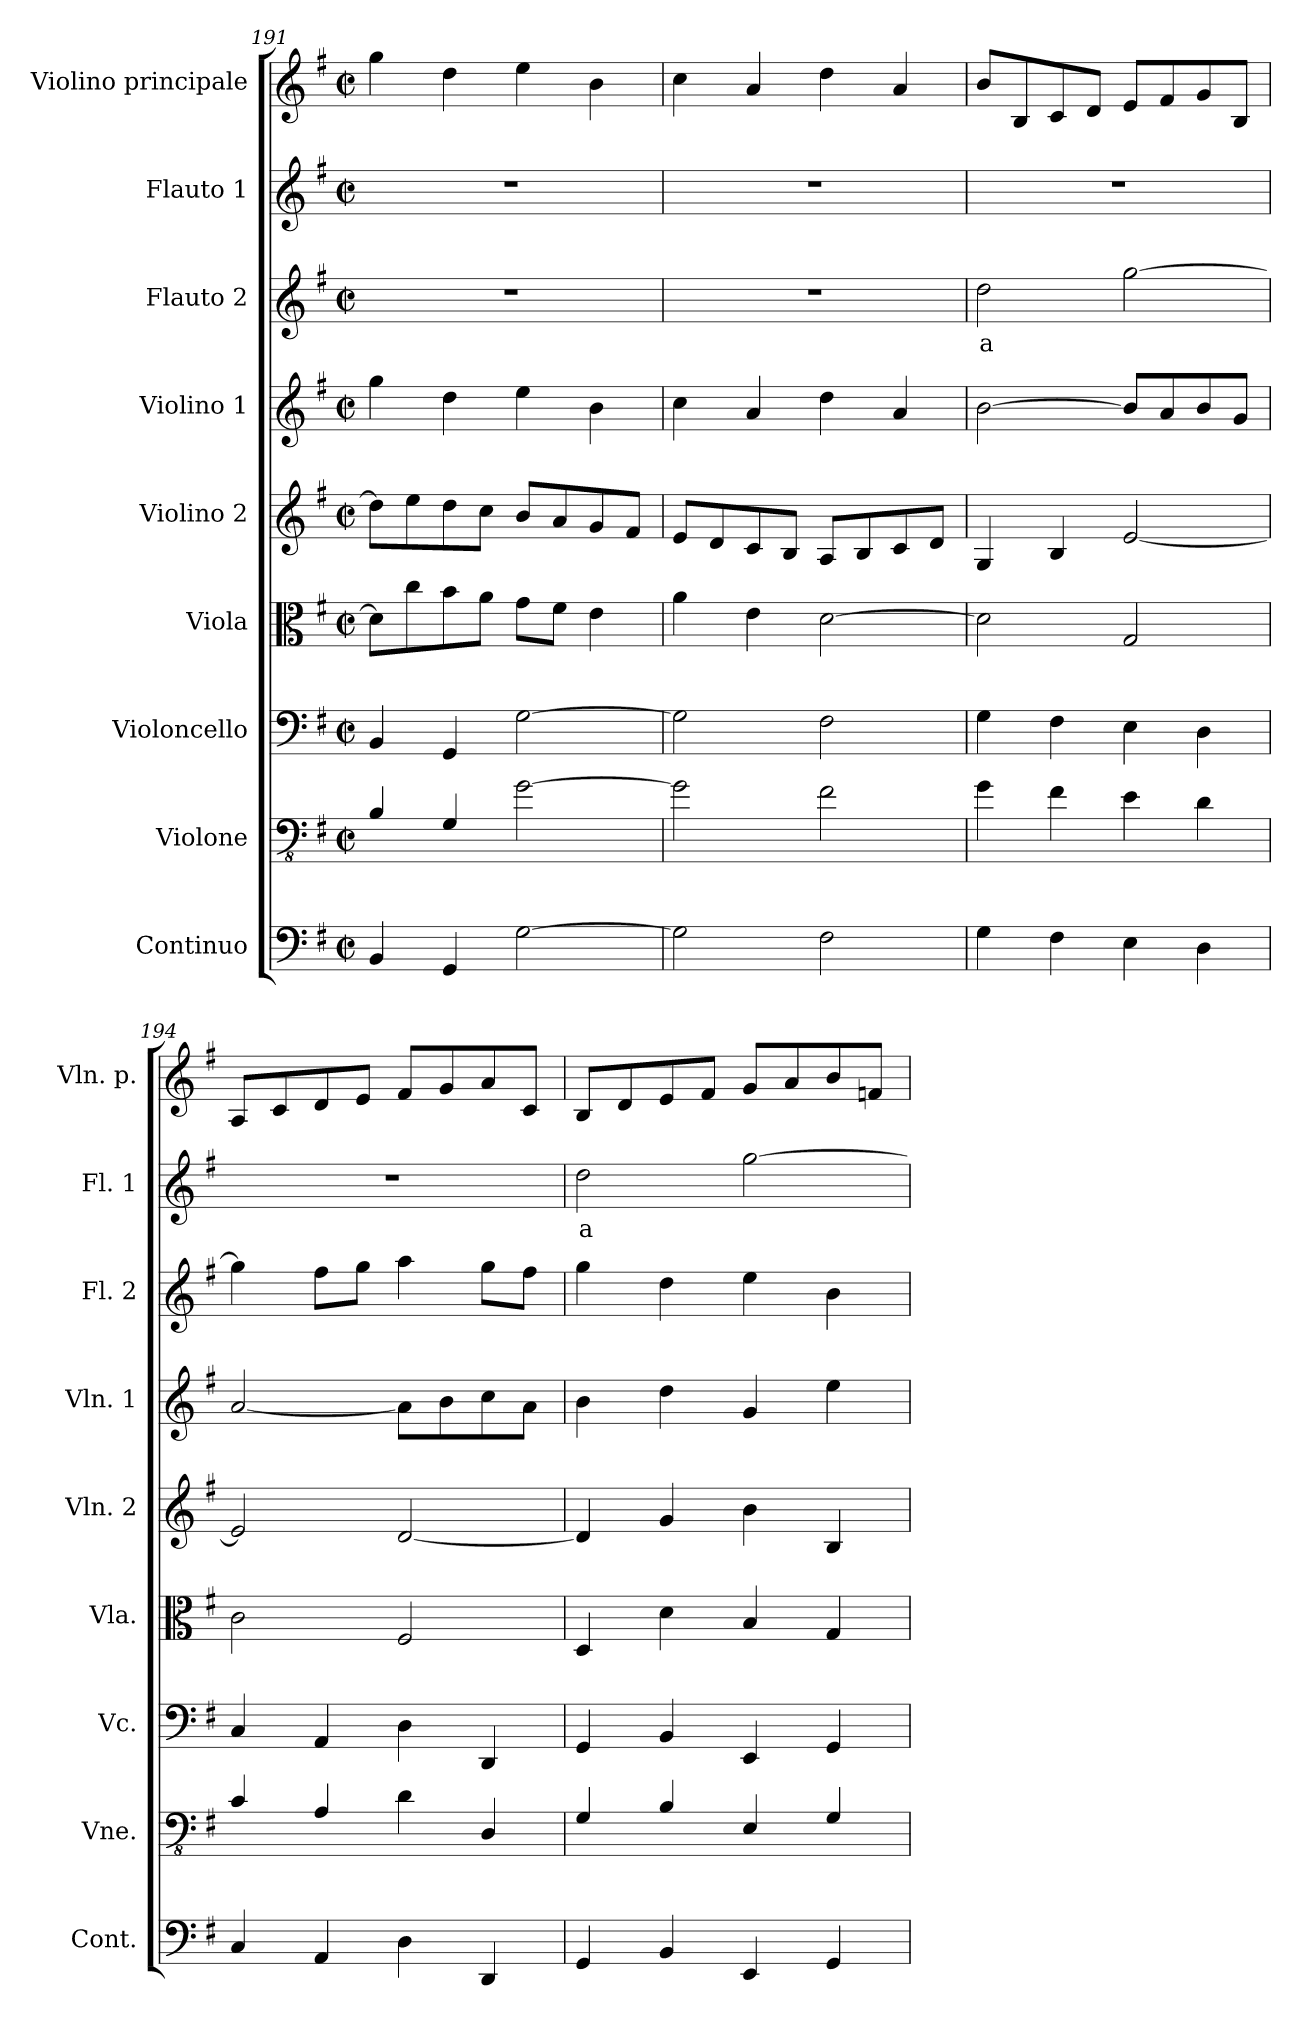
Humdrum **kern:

**kern	**kern	**kern	**kern	**kern	**kern	**kern	**text	**kern	**text	**kern
*part9	*part8	*part7	*part6	*part5	*part4	*part3	*part3	*part2	*part2	*part1
*staff9	*staff8	*staff7	*staff6	*staff5	*staff4	*staff3	*staff3	*staff2	*staff2	*staff1
*I"Continuo	*I"Violone	*I"Violoncello	*I"Viola	*I"Violino 2	*I"Violino 1	*I"Flauto 2	*	*I"Flauto 1	*	*I"Violino principale
*I'Cont.	*I'Vne.	*I'Vc.	*I'Vla.	*I'Vln. 2	*I'Vln. 1	*I'Fl. 2	*	*I'Fl. 1	*	*I'Vln. p.
*clefF4	*clefFv4	*clefF4	*clefC3	*clefG2	*clefG2	*clefG2	*	*clefG2	*	*clefG2
*	*ITrd7c12	*	*	*	*	*	*	*	*	*
*k[f#]	*k[f#]	*k[f#]	*k[f#]	*k[f#]	*k[f#]	*k[f#]	*	*k[f#]	*	*k[f#]
*M2/2	*M2/2	*M2/2	*M2/2	*M2/2	*M2/2	*M2/2	*	*M2/2	*	*M2/2
*met(c|)	*met(c|)	*met(c|)	*met(c|)	*met(c|)	*met(c|)	*met(c|)	*	*met(c|)	*	*met(c|)
=191	=191	=191	=191	=191	=191	=191	=191	=191	=191	=191
4BB/	4BBB/	4BB/	8d\L]	8dd\L]	4gg\	1r	.	1r	.	4gg\
.	.	.	8cc\	8ee\	.	.	.	.	.	.
4GG/	4GGG/	4GG/	8b\	8dd\	4dd\	.	.	.	.	4dd\
.	.	.	8a\J	8cc\J	.	.	.	.	.	.
[2G\	[2GG\	[2G\	8g\L	8b/L	4ee\	.	.	.	.	4ee\
.	.	.	8f#\J	8a/	.	.	.	.	.	.
.	.	.	4e\	8g/	4b\	.	.	.	.	4b\
.	.	.	.	8f#/J	.	.	.	.	.	.
=192	=192	=192	=192	=192	=192	=192	=192	=192	=192	=192
2G\]	2GG\]	2G\]	4a\	8e/L	4cc\	1r	.	1r	.	4cc\
.	.	.	.	8d/	.	.	.	.	.	.
.	.	.	4e\	8c/	4a/	.	.	.	.	4a/
.	.	.	.	8B/J	.	.	.	.	.	.
2F#\	2FF#\	2F#\	[2d\	8A/L	4dd\	.	.	.	.	4dd\
.	.	.	.	8B/	.	.	.	.	.	.
.	.	.	.	8c/	4a/	.	.	.	.	4a/
.	.	.	.	8d/J	.	.	.	.	.	.
=193	=193	=193	=193	=193	=193	=193	=193	=193	=193	=193
!	!	!	!	!	!	!	!LO:LY:color=#FF0000	!	!	!
4G\	4GG\	4G\	2d\]	4G/	[2b\	2dd\	a	1r	.	8b/L
.	.	.	.	.	.	.	.	.	.	8B/
4F#\	4FF#\	4F#\	.	4B/	.	.	.	.	.	8c/
.	.	.	.	.	.	.	.	.	.	8d/J
4E\	4EE\	4E\	2G/	[2e/	8b/L]	[2gg\	.	.	.	8e/L
.	.	.	.	.	8a/	.	.	.	.	8f#/
4D\	4DD\	4D\	.	.	8b/	.	.	.	.	8g/
.	.	.	.	.	8g/J	.	.	.	.	8B/J
=194	=194	=194	=194	=194	=194	=194	=194	=194	=194	=194
4C/	4CC/	4C/	2c\	2e/]	[2a/	4gg\]	.	1r	.	8A/L
.	.	.	.	.	.	.	.	.	.	8c/
4AA/	4AAA/	4AA/	.	.	.	8ff#\L	.	.	.	8d/
.	.	.	.	.	.	8gg\J	.	.	.	8e/J
4D\	4DD\	4D\	2F#/	[2d/	8a\L]	4aa\	.	.	.	8f#/L
.	.	.	.	.	8b\	.	.	.	.	8g/
4DD/	4DDD/	4DD/	.	.	8cc\	8gg\L	.	.	.	8a/
.	.	.	.	.	8a\J	8ff#\J	.	.	.	8c/J
=195	=195	=195	=195	=195	=195	=195	=195	=195	=195	=195
!	!	!	!	!	!	!	!	!	!LO:LY:color=#FF0000	!
4GG/	4GGG/	4GG/	4D/	4d/]	4b\	4gg\	.	2dd\	a	8B/L
.	.	.	.	.	.	.	.	.	.	8d/
4BB/	4BBB/	4BB/	4d\	4g/	4dd\	4dd\	.	.	.	8e/
.	.	.	.	.	.	.	.	.	.	8f#/J
4EE/	4EEE/	4EE/	4B/	4b\	4g/	4ee\	.	[2gg\	.	8g/L
.	.	.	.	.	.	.	.	.	.	8a/
4GG/	4GGG/	4GG/	4G/	4B/	4ee\	4b\	.	.	.	8b/
.	.	.	.	.	.	.	.	.	.	8fn/J
=	=	=	=	=	=	=	=	=	=	=
*-	*-	*-	*-	*-	*-	*-	*-	*-	*-	*-
